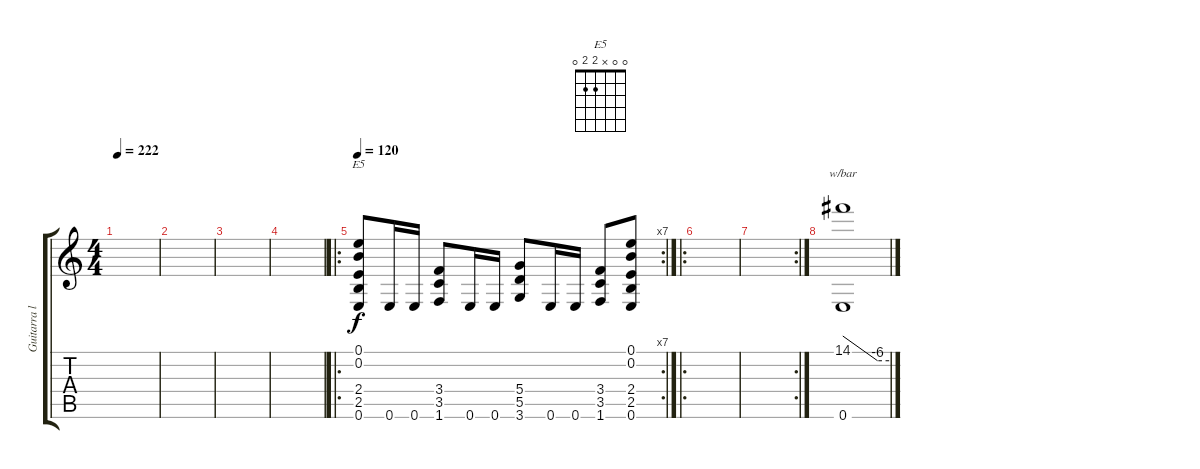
\track ("Guitarra limpa" "Guitarra l") {instrument electricguitarclean}
\staff {score tabs}
\tuning (E4 B3 G3 D3 A2 E2) {hide}
\chord ("E5" 0 0 x 2 2 0)
\ts (4 4)
\tempo 222
\clef g2
\ks c
|
|
|
|
\ro
\rc 7
\tempo 120
(0.1 0.2 2.4 2.5 0.6).8{ch "E5"} 0.6.16 0.6.16 (3.4 3.5 1.6).8 0.6.16 0.6.16 (5.4 5.5 3.6).8 0.6.16 0.6.16 (3.4 3.5 1.6).8 (0.1 0.2 2.4 2.5 0.6).8 |
\ro
|
\rc 2
|
(14.1 0.6).1{tbe (custom default 0 0 45 -24 60 -24)}
